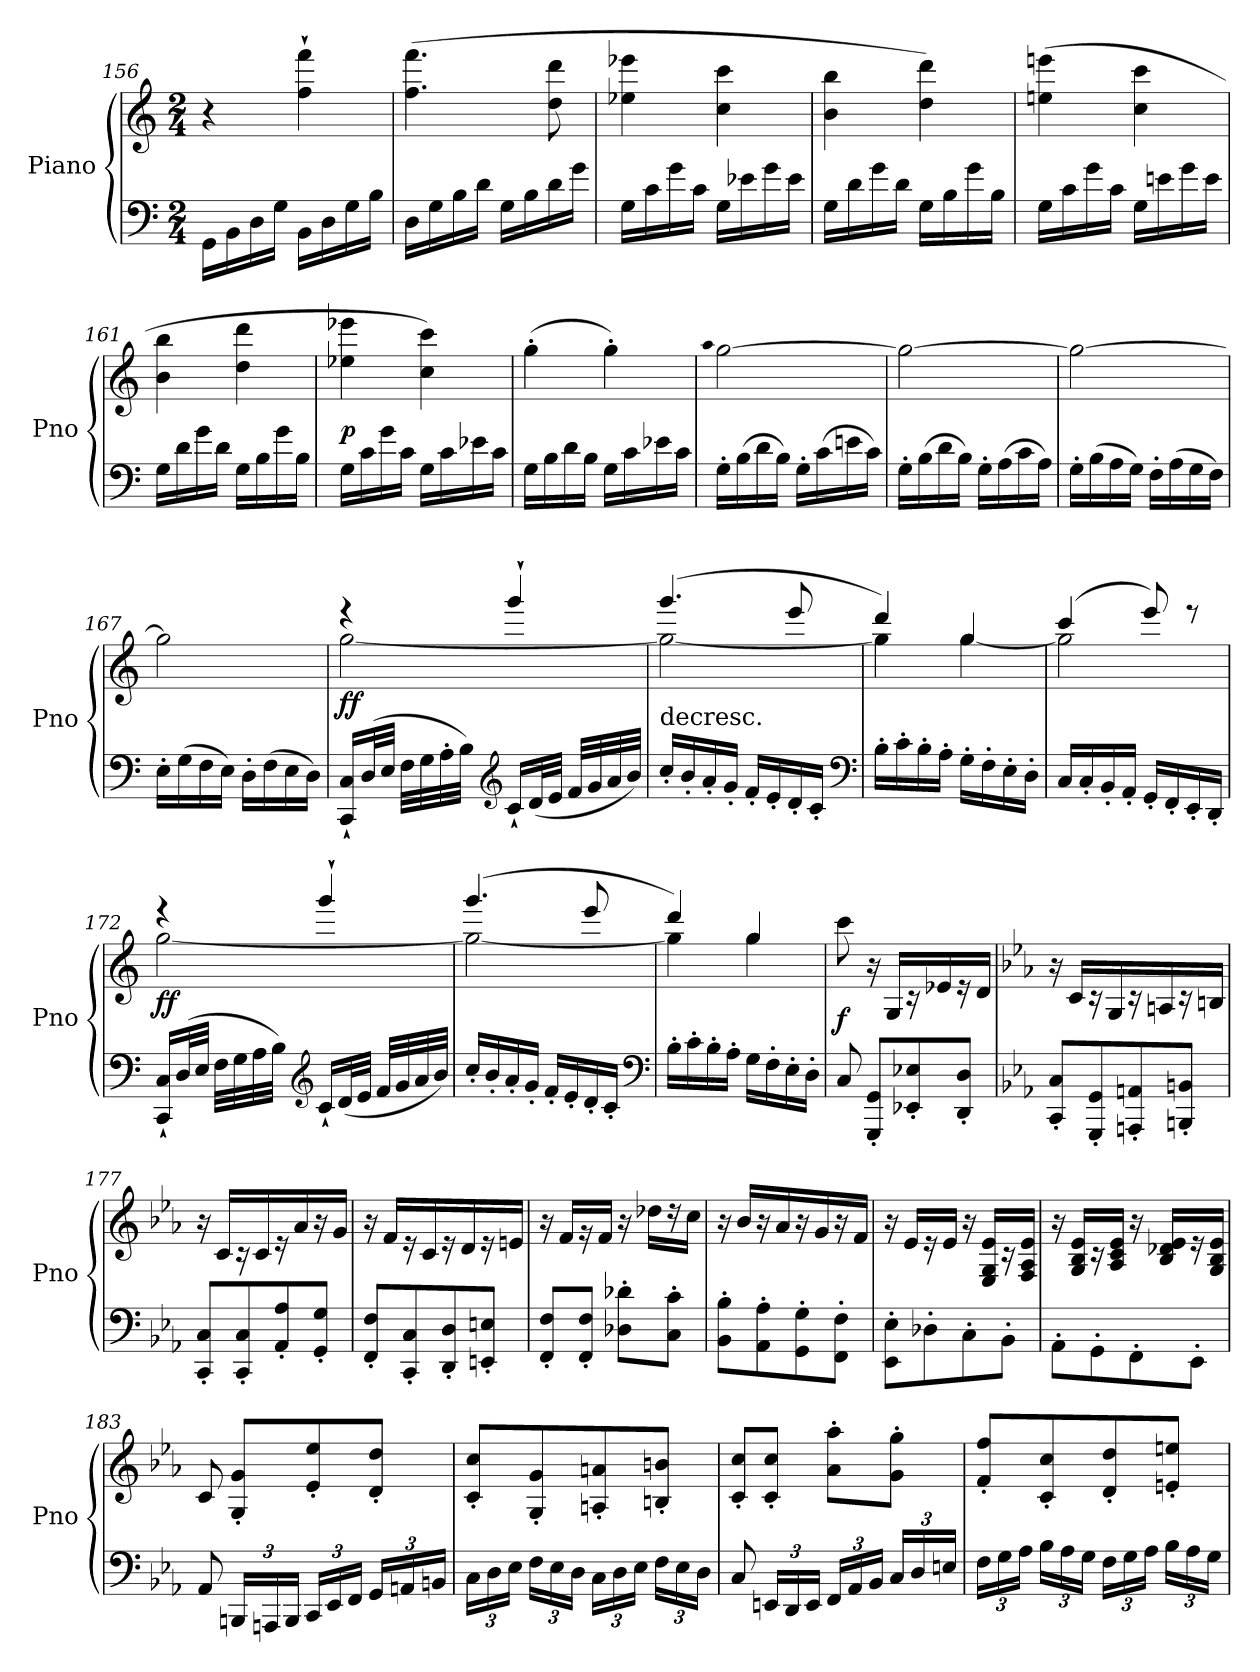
**kern	**kern	**dynam
*part1	*part1	*part1
*staff2	*staff1	*staff1/2
*I"Piano	*	*
*I'Pno	*	*
*clefF4	*clefG2	*
*k[]	*k[]	*
*C:	*C:	*
*M2/4	*M2/4	*
=156	=156	=156
16GG\LL	4r	.
16BB\	.	.
16D\	.	.
16G\JJ	.	.
16BB\LL	4ff`\ 4fff`\	.
16D\	.	.
16G\	.	.
16B\JJ	.	.
=157	=157	=157
16D\LL	(4.ff\ 4.fff\	.
16G\	.	.
16B\	.	.
16d\JJ	.	.
16G\LL	.	.
16B\	.	.
16d\	8dd\ 8ddd\	.
16g\JJ	.	.
=158	=158	=158
16G\LL	4ee-X\ 4eee-X\	.
16c\	.	.
16g\	.	.
16c\JJ	.	.
16G\LL	4cc\ 4ccc\	.
16e-X\	.	.
16g\	.	.
16e-\JJ	.	.
=159	=159	=159
16G\LL	4b\ 4bb\	.
16d\	.	.
16g\	.	.
16d\JJ	.	.
16G\LL	4dd\ 4ddd\)	.
16B\	.	.
16g\	.	.
16B\JJ	.	.
=160	=160	=160
16G\LL	(4een\ 4eeen\	.
16c\	.	.
16g\	.	.
16c\JJ	.	.
16G\LL	4cc\ 4ccc\	.
16en\	.	.
16g\	.	.
16e\JJ	.	.
=161	=161	=161
16G\LL	4b\ 4bb\	.
16d\	.	.
16g\	.	.
16d\JJ	.	.
16G\LL	4dd\ 4ddd\	.
16B\	.	.
16g\	.	.
16B\JJ	.	.
=162	=162	=162
16G\LL	4ee-X\ 4eee-X\	p
16c\	.	.
16g\	.	.
16c\JJ	.	.
16G\LL	4cc\ 4ccc\)	.
16c\	.	.
16e-X\	.	.
16c\JJ	.	.
=163	=163	=163
16G\LL	(4gg'\	.
16B\	.	.
16d\	.	.
16B\JJ	.	.
16G\LL	4gg'\)	.
16c\	.	.
16e-X\	.	.
16c\JJ	.	.
=164	=164	=164
.	qaa	.
16G'\LL	[2gg\	.
(16B\	.	.
16d\	.	.
16B\JJ)	.	.
16G'\LL	.	.
(16c\	.	.
16en\	.	.
16c\JJ)	.	.
=165	=165	=165
16G'\LL	2gg\_	.
(16B\	.	.
16d\	.	.
16B\JJ)	.	.
16G'\LL	.	.
(16A\	.	.
16c\	.	.
16A\JJ)	.	.
=166	=166	=166
16G'\LL	2gg\_	.
(16B\	.	.
16A\	.	.
16G\JJ)	.	.
16F'\LL	.	.
(16A\	.	.
16G\	.	.
16F\JJ)	.	.
=167	=167	=167
16E'\LL	2gg\]	.
(16G\	.	.
16F\	.	.
16E\JJ)	.	.
16D'\LL	.	.
(16F\	.	.
16E\	.	.
16D\JJ)	.	.
=168	=168	=168
*	*^	*
16CC`/ 16C`/LL	4r	[2gg\	ff
(32D/L	.	.	.
32E/JJJ	.	.	.
32F\LLL	.	.	.
32G\	.	.	.
32A'\	.	.	.
32B\JJJ)	.	.	.
*clefG2	*	*	*
16c`/LL	4ggg`/	.	.
(32d/L	.	.	.
32e/JJJ	.	.	.
32f/LLL	.	.	.
32g/	.	.	.
32a/	.	.	.
32b/JJJ)	.	.	.
=169	=169	=169	=169
!	!LO:TX:c:t=decresc.	!	!
16cc'/LL	(4.ggg/	2gg\_	.
16b'/	.	.	.
16a'/	.	.	.
16g'/JJ	.	.	.
16f'/LL	.	.	.
16e'/	.	.	.
16d'/	8eee/	.	.
16c'/JJ	.	.	.
*clefF4	*	*	*
=170	=170	=170	=170
16B'\LL	4ddd/)	4gg\]	.
16c'\	.	.	.
16B'\	.	.	.
16A'\JJ	.	.	.
16G'\LL	4gg/	[4gg\	.
16F'\	.	.	.
16E'\	.	.	.
16D'\JJ	.	.	.
=171	=171	=171	=171
16C/LL	(4ccc/	2gg\]	.
16C'/	.	.	.
16BB'/	.	.	.
16AA'/JJ	.	.	.
16GG'/LL	8eee/)	.	.
16FF'/	.	.	.
16EE'/	8r	.	.
16DD'/JJ	.	.	.
=172	=172	=172	=172
16CC`/ 16C`/LL	4r	[2gg\	ff
(32D/L	.	.	.
32E/JJJ	.	.	.
32F\LLL	.	.	.
32G\	.	.	.
32A\	.	.	.
32B\JJJ)	.	.	.
*clefG2	*	*	*
16c`/LL	4ggg`/	.	.
(32d/L	.	.	.
32e/JJJ	.	.	.
32f/LLL	.	.	.
32g/	.	.	.
32a/	.	.	.
32b/JJJ)	.	.	.
=173	=173	=173	=173
16cc'/LL	(4.ggg/	2gg\_	.
16b'/	.	.	.
16a'/	.	.	.
16g'/JJ	.	.	.
16f'/LL	.	.	.
16e'/	.	.	.
16d'/	8eee/	.	.
16c'/JJ	.	.	.
*clefF4	*	*	*
=174	=174	=174	=174
16B'\LL	4ddd/)	4gg\]	.
16c'\	.	.	.
16B'\	.	.	.
16A'\JJ	.	.	.
16G\LL	4gg/	4gg\	.
16F'\	.	.	.
16E'\	.	.	.
16D'\JJ	.	.	.
*	*v	*v	*
=175	=175	=175
8C/	8ccc\	f
8GGG'/ 8GG'/L	16r	.
.	16G/LL	.
8EE-X'/ 8E-X'/	16r	.
.	16e-X/	.
8DD'/ 8D'/J	16r	.
.	16d/JJ	.
=176	=176	=176
*k[b-e-a-]	*k[b-e-a-]	*
*c:	*c:	*
8CC'/ 8C'/L	16r	.
.	16c/LL	.
8GGG'/ 8GG'/	16r	.
.	16G/	.
8AAAn'/ 8AAn'/	16r	.
.	16An/	.
8BBBn'/ 8BBn'/J	16r	.
.	16Bn/JJ	.
=177	=177	=177
8CC'/ 8C'/L	16r	.
.	16c/LL	.
8CC'/ 8C'/	16r	.
.	16c/	.
8AA-'/ 8A-'/	16r	.
.	16a-/	.
8GG'/ 8G'/J	16r	.
.	16g/JJ	.
=178	=178	=178
8FF'/ 8F'/L	16r	.
.	16f/LL	.
8CC'/ 8C'/	16r	.
.	16c/	.
8DD'/ 8D'/	16r	.
.	16d/	.
8EEn'/ 8En'/J	16r	.
.	16en/JJ	.
=179	=179	=179
8FF'/ 8F'/L	16r	.
.	16f/LL	.
8FF'/ 8F'/J	16r	.
.	16f/JJ	.
8D-X'\ 8d-X'\L	16r	.
.	16dd-X\LL	.
8C'\ 8c'\J	16r	.
.	16cc\JJ	.
=180	=180	=180
8BB-'\ 8B-'\L	16r	.
.	16b-/LL	.
8AA-'\ 8A-'\	16r	.
.	16a-/	.
8GG'\ 8G'\	16r	.
.	16g/	.
8FF'\ 8F'\J	16r	.
.	16f/JJ	.
=181	=181	=181
8EE-'\ 8E-'\L	16r	.
.	16e-/LL	.
8D-X'\	16r	.
.	16e-/JJ	.
8C'\	16r	.
.	16E-/ 16G/ 16e-/LL	.
8BB-'\J	16r	.
.	16F/ 16A-/ 16e-/JJ	.
=182	=182	=182
8AA-'\L	16r	.
.	16G/ 16B-/ 16e-/LL	.
8GG'\	16r	.
.	16A-/ 16c/ 16e-/JJ	.
8FF'\	16r	.
.	16B-/ 16d-X/ 16e-/LL	.
8EE-'\J	16r	.
.	16G/ 16B-/ 16e-/JJ	.
=183	=183	=183
8AA-/	8c/	.
24BBBn/LL	8G'/ 8g'/L	.
24AAAn/	.	.
24BBB/JJ	.	.
24CC/LL	8e-'/ 8ee-'/	.
24EE-/	.	.
24FF/JJ	.	.
24GG/LL	8d'/ 8dd'/J	.
24AAn/	.	.
24BBn/JJ	.	.
=184	=184	=184
24C\LL	8c'/ 8cc'/L	.
24D\	.	.
24E-\JJ	.	.
24F\LL	8G'/ 8g'/	.
24E-\	.	.
24D\JJ	.	.
24C\LL	8An'/ 8an'/	.
24D\	.	.
24E-\JJ	.	.
24F\LL	8Bn'/ 8bn'/J	.
24E-\	.	.
24D\JJ	.	.
=185	=185	=185
8C/	8c'/ 8cc'/L	.
24EEn/LL	8c'/ 8cc'/J	.
24DD/	.	.
24EE/JJ	.	.
24FF/LL	8a-'\ 8aa-'\L	.
24AA-/	.	.
24BB-/JJ	.	.
24C/LL	8g'\ 8gg'\J	.
24D/	.	.
24En/JJ	.	.
=186	=186	=186
24F\LL	8f'/ 8ff'/L	.
24G\	.	.
24A-\JJ	.	.
24B-\LL	8c'/ 8cc'/	.
24A-\	.	.
24G\JJ	.	.
24F\LL	8d'/ 8dd'/	.
24G\	.	.
24A-\JJ	.	.
24B-\LL	8en'/ 8een'/J	.
24A-\	.	.
24G\JJ	.	.
=	=	=
*-	*-	*-
